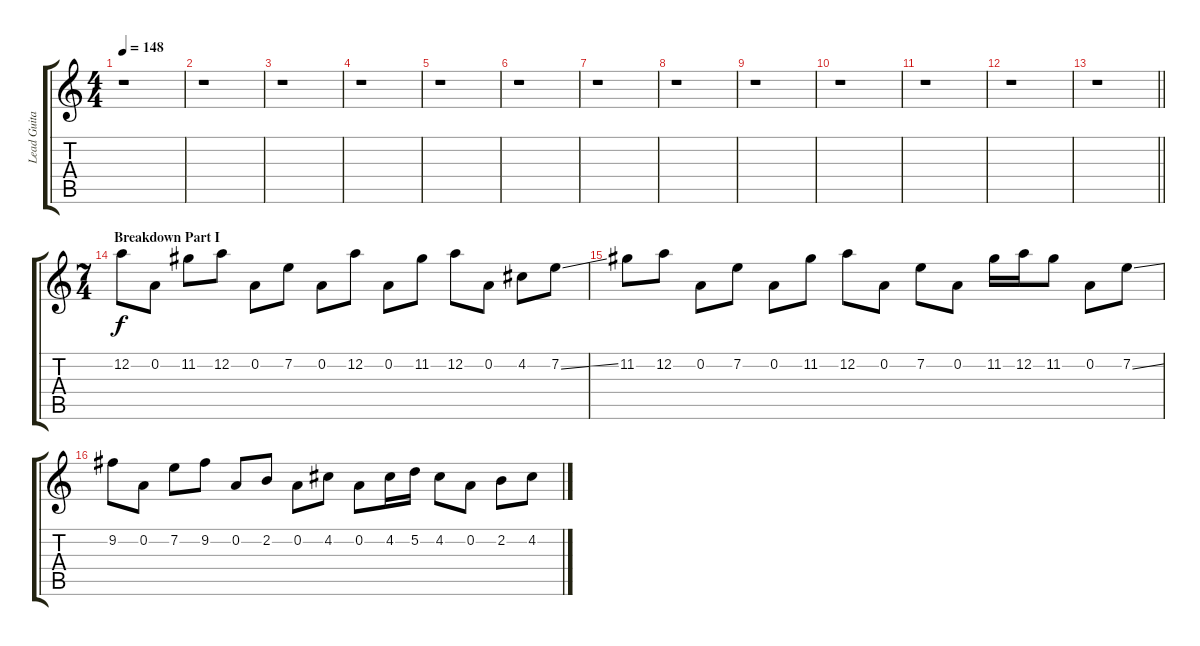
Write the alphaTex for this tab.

\track ("Lead Guitar I" "Lead Guita") {instrument overdrivenguitar}
\staff {score tabs}
\tuning (D4 A3 F3 C3 G2 C2) {hide}
\ts (4 4)
\tempo 148
\clef g2
\ks c
r.1{dy f} |
r.1 |
r.1 |
r.1 |
r.1 |
r.1 |
r.1 |
r.1 |
r.1 |
r.1 |
r.1 |
r.1 |
\barLineRight lightlight
r.1 |
\ts (7 4)
\section ("" "Breakdown Part I")
12.2.8{volume 14} 0.2.8 11.2.8 12.2.8 0.2.8 7.2.8 0.2.8 12.2.8 0.2.8 11.2.8 12.2.8 0.2.8 4.2.8 7.2{ss}.8 |
11.2.8 12.2.8 0.2.8 7.2.8 0.2.8 11.2.8 12.2.8 0.2.8 7.2.8 0.2.8 11.2.16 12.2.16 11.2.8 0.2.8 7.2{ss}.8 |
9.2.8 0.2.8 7.2.8 9.2.8 0.2.8 2.2.8 0.2.8 4.2.8 0.2.8 4.2.16 5.2.16 4.2.8 0.2.8 2.2.8 4.2.8
